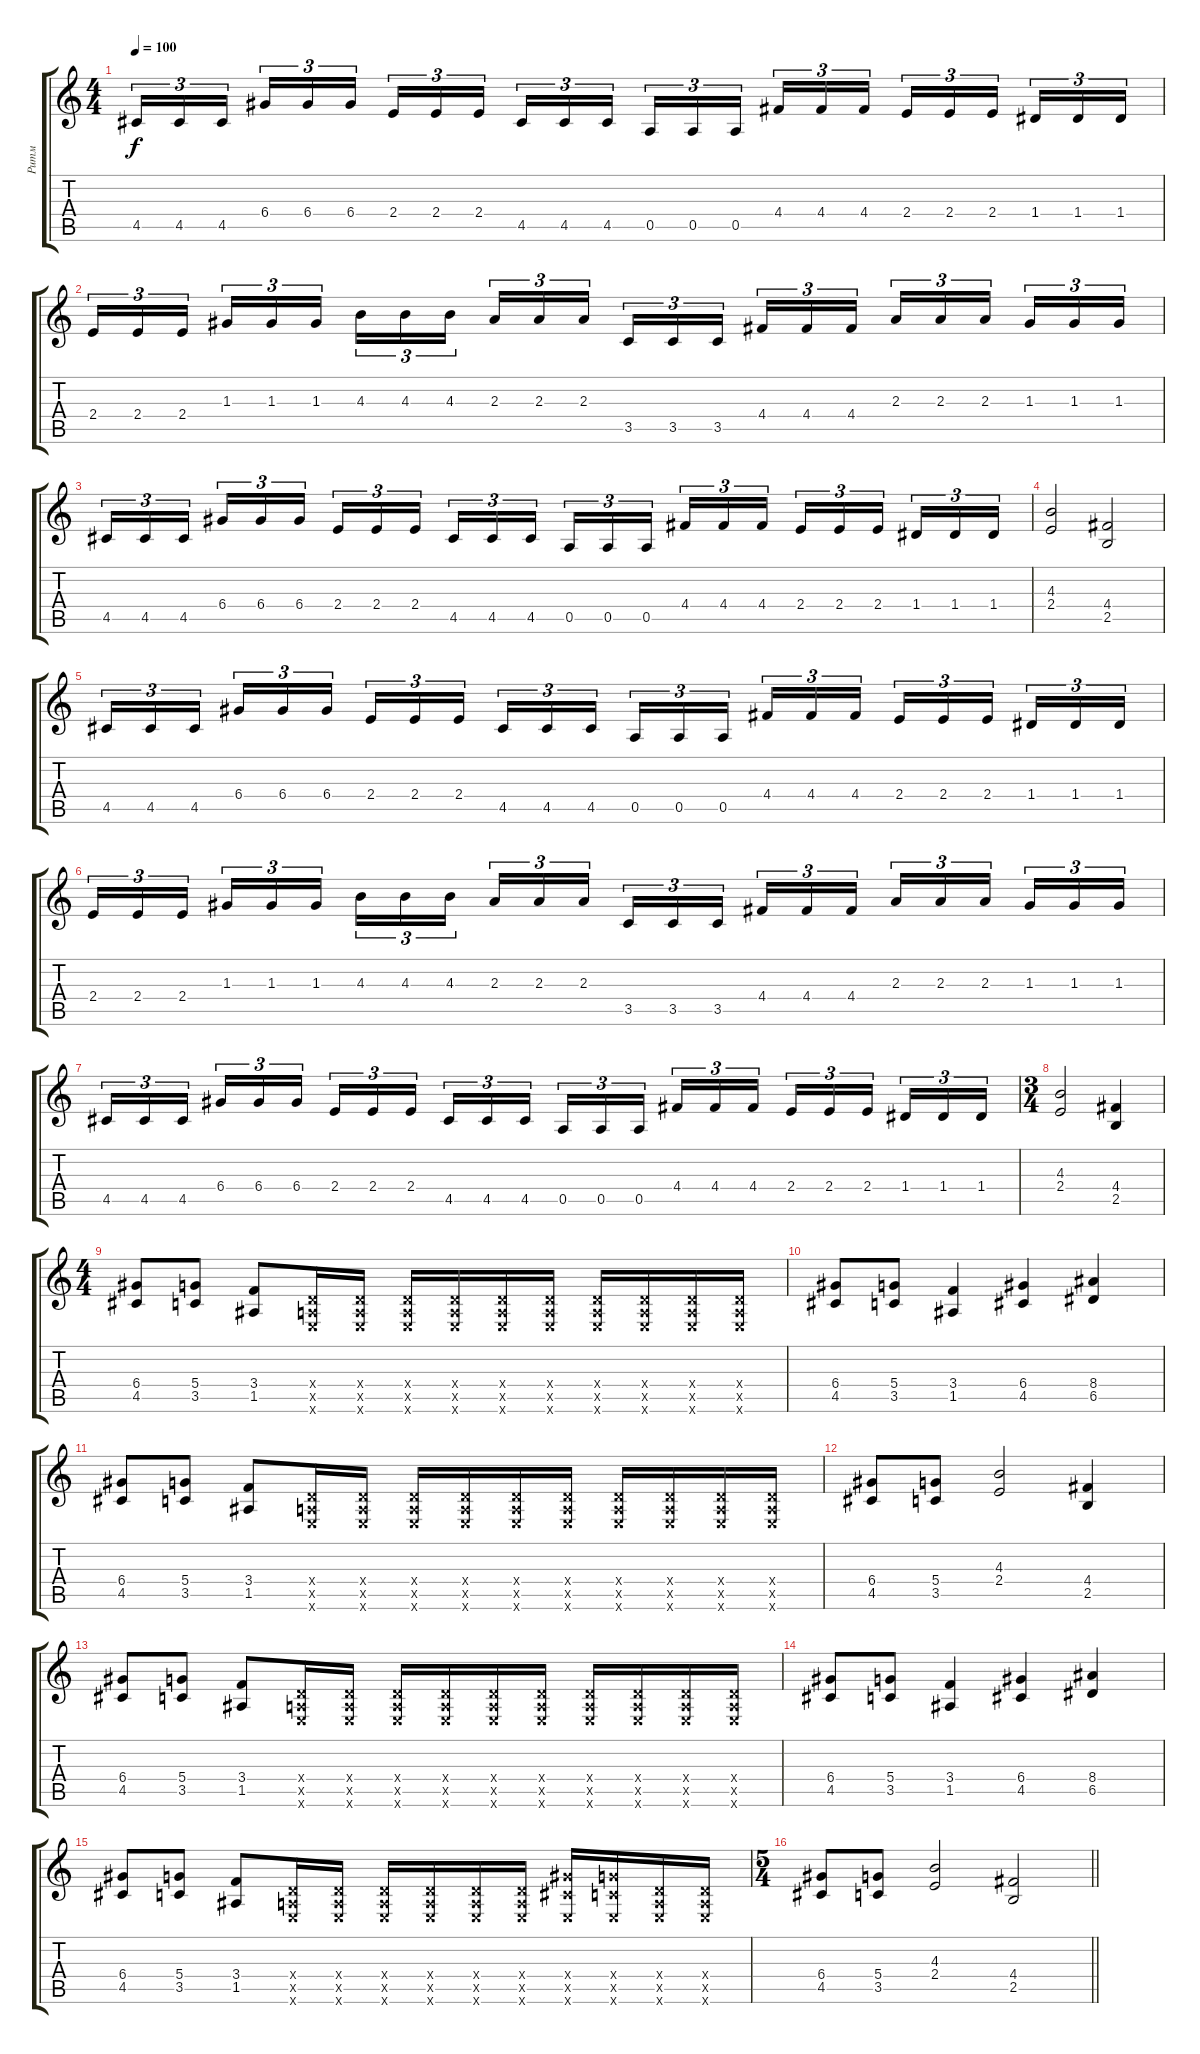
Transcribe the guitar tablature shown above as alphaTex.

\track ("Ритм" "Ритм") {instrument overdrivenguitar}
\staff {score tabs}
\tuning (E4 B3 G3 D3 A2 E2) {hide}
\ts (4 4)
\tempo 100
\clef g2
\ks c
4.5.16{tu (3 2) dy f} 4.5.16{tu (3 2)} 4.5.16{tu (3 2) beam splitsecondary} 6.4.16{tu (3 2)} 6.4.16{tu (3 2)} 6.4.16{tu (3 2)} 2.4.16{tu (3 2)} 2.4.16{tu (3 2)} 2.4.16{tu (3 2) beam splitsecondary} 4.5.16{tu (3 2)} 4.5.16{tu (3 2)} 4.5.16{tu (3 2)} 0.5.16{tu (3 2)} 0.5.16{tu (3 2)} 0.5.16{tu (3 2) beam splitsecondary} 4.4.16{tu (3 2)} 4.4.16{tu (3 2)} 4.4.16{tu (3 2)} 2.4.16{tu (3 2)} 2.4.16{tu (3 2)} 2.4.16{tu (3 2) beam splitsecondary} 1.4.16{tu (3 2)} 1.4.16{tu (3 2)} 1.4.16{tu (3 2)} |
2.4.16{tu (3 2)} 2.4.16{tu (3 2)} 2.4.16{tu (3 2) beam splitsecondary} 1.3.16{tu (3 2)} 1.3.16{tu (3 2)} 1.3.16{tu (3 2)} 4.3.16{tu (3 2)} 4.3.16{tu (3 2)} 4.3.16{tu (3 2) beam splitsecondary} 2.3.16{tu (3 2)} 2.3.16{tu (3 2)} 2.3.16{tu (3 2)} 3.5.16{tu (3 2)} 3.5.16{tu (3 2)} 3.5.16{tu (3 2) beam splitsecondary} 4.4.16{tu (3 2)} 4.4.16{tu (3 2)} 4.4.16{tu (3 2)} 2.3.16{tu (3 2)} 2.3.16{tu (3 2)} 2.3.16{tu (3 2) beam splitsecondary} 1.3.16{tu (3 2)} 1.3.16{tu (3 2)} 1.3.16{tu (3 2)} |
4.5.16{tu (3 2)} 4.5.16{tu (3 2)} 4.5.16{tu (3 2) beam splitsecondary} 6.4.16{tu (3 2)} 6.4.16{tu (3 2)} 6.4.16{tu (3 2)} 2.4.16{tu (3 2)} 2.4.16{tu (3 2)} 2.4.16{tu (3 2) beam splitsecondary} 4.5.16{tu (3 2)} 4.5.16{tu (3 2)} 4.5.16{tu (3 2)} 0.5.16{tu (3 2)} 0.5.16{tu (3 2)} 0.5.16{tu (3 2) beam splitsecondary} 4.4.16{tu (3 2)} 4.4.16{tu (3 2)} 4.4.16{tu (3 2)} 2.4.16{tu (3 2)} 2.4.16{tu (3 2)} 2.4.16{tu (3 2) beam splitsecondary} 1.4.16{tu (3 2)} 1.4.16{tu (3 2)} 1.4.16{tu (3 2)} |
(4.3 2.4).2 (4.4 2.5).2 |
4.5.16{tu (3 2)} 4.5.16{tu (3 2)} 4.5.16{tu (3 2) beam splitsecondary} 6.4.16{tu (3 2)} 6.4.16{tu (3 2)} 6.4.16{tu (3 2)} 2.4.16{tu (3 2)} 2.4.16{tu (3 2)} 2.4.16{tu (3 2) beam splitsecondary} 4.5.16{tu (3 2)} 4.5.16{tu (3 2)} 4.5.16{tu (3 2)} 0.5.16{tu (3 2)} 0.5.16{tu (3 2)} 0.5.16{tu (3 2) beam splitsecondary} 4.4.16{tu (3 2)} 4.4.16{tu (3 2)} 4.4.16{tu (3 2)} 2.4.16{tu (3 2)} 2.4.16{tu (3 2)} 2.4.16{tu (3 2) beam splitsecondary} 1.4.16{tu (3 2)} 1.4.16{tu (3 2)} 1.4.16{tu (3 2)} |
2.4.16{tu (3 2)} 2.4.16{tu (3 2)} 2.4.16{tu (3 2) beam splitsecondary} 1.3.16{tu (3 2)} 1.3.16{tu (3 2)} 1.3.16{tu (3 2)} 4.3.16{tu (3 2)} 4.3.16{tu (3 2)} 4.3.16{tu (3 2) beam splitsecondary} 2.3.16{tu (3 2)} 2.3.16{tu (3 2)} 2.3.16{tu (3 2)} 3.5.16{tu (3 2)} 3.5.16{tu (3 2)} 3.5.16{tu (3 2) beam splitsecondary} 4.4.16{tu (3 2)} 4.4.16{tu (3 2)} 4.4.16{tu (3 2)} 2.3.16{tu (3 2)} 2.3.16{tu (3 2)} 2.3.16{tu (3 2) beam splitsecondary} 1.3.16{tu (3 2)} 1.3.16{tu (3 2)} 1.3.16{tu (3 2)} |
4.5.16{tu (3 2)} 4.5.16{tu (3 2)} 4.5.16{tu (3 2) beam splitsecondary} 6.4.16{tu (3 2)} 6.4.16{tu (3 2)} 6.4.16{tu (3 2)} 2.4.16{tu (3 2)} 2.4.16{tu (3 2)} 2.4.16{tu (3 2) beam splitsecondary} 4.5.16{tu (3 2)} 4.5.16{tu (3 2)} 4.5.16{tu (3 2)} 0.5.16{tu (3 2)} 0.5.16{tu (3 2)} 0.5.16{tu (3 2) beam splitsecondary} 4.4.16{tu (3 2)} 4.4.16{tu (3 2)} 4.4.16{tu (3 2)} 2.4.16{tu (3 2)} 2.4.16{tu (3 2)} 2.4.16{tu (3 2) beam splitsecondary} 1.4.16{tu (3 2)} 1.4.16{tu (3 2)} 1.4.16{tu (3 2)} |
\ts (3 4)
(4.3 2.4).2 (4.4 2.5).4 |
\ts (4 4)
(6.4 4.5).8 (5.4 3.5).8 (3.4 1.5).8 (0.4{x} 0.5{x} 0.6{x}).16 (0.4{x} 0.5{x} 0.6{x}).16 (0.4{x} 0.5{x} 0.6{x}).16 (0.4{x} 0.5{x} 0.6{x}).16 (0.4{x} 0.5{x} 0.6{x}).16 (0.4{x} 0.5{x} 0.6{x}).16 (0.4{x} 0.5{x} 0.6{x}).16 (0.4{x} 0.5{x} 0.6{x}).16 (0.4{x} 0.5{x} 0.6{x}).16 (0.4{x} 0.5{x} 0.6{x}).16 |
(6.4 4.5).8 (5.4 3.5).8 (3.4 1.5).4 (6.4 4.5).4 (8.4 6.5).4 |
(6.4 4.5).8 (5.4 3.5).8 (3.4 1.5).8 (0.4{x} 0.5{x} 0.6{x}).16 (0.4{x} 0.5{x} 0.6{x}).16 (0.4{x} 0.5{x} 0.6{x}).16 (0.4{x} 0.5{x} 0.6{x}).16 (0.4{x} 0.5{x} 0.6{x}).16 (0.4{x} 0.5{x} 0.6{x}).16 (0.4{x} 0.5{x} 0.6{x}).16 (0.4{x} 0.5{x} 0.6{x}).16 (0.4{x} 0.5{x} 0.6{x}).16 (0.4{x} 0.5{x} 0.6{x}).16 |
(6.4 4.5).8 (5.4 3.5).8 (4.3 2.4).2 (4.4 2.5).4 |
(6.4 4.5).8 (5.4 3.5).8 (3.4 1.5).8 (0.4{x} 0.5{x} 0.6{x}).16 (0.4{x} 0.5{x} 0.6{x}).16 (0.4{x} 0.5{x} 0.6{x}).16 (0.4{x} 0.5{x} 0.6{x}).16 (0.4{x} 0.5{x} 0.6{x}).16 (0.4{x} 0.5{x} 0.6{x}).16 (0.4{x} 0.5{x} 0.6{x}).16 (0.4{x} 0.5{x} 0.6{x}).16 (0.4{x} 0.5{x} 0.6{x}).16 (0.4{x} 0.5{x} 0.6{x}).16 |
(6.4 4.5).8 (5.4 3.5).8 (3.4 1.5).4 (6.4 4.5).4 (8.4 6.5).4 |
(6.4 4.5).8 (5.4 3.5).8 (3.4 1.5).8 (0.4{x} 0.5{x} 0.6{x}).16 (0.4{x} 0.5{x} 0.6{x}).16 (0.4{x} 0.5{x} 0.6{x}).16 (0.4{x} 0.5{x} 0.6{x}).16 (0.4{x} 0.5{x} 0.6{x}).16 (0.4{x} 0.5{x} 0.6{x}).16 (6.4{x} 4.5{x} 0.6{x}).16 (5.4{x} 3.5{x} 0.6{x}).16 (0.4{x} 0.5{x} 0.6{x}).16 (0.4{x} 0.5{x} 0.6{x}).16 |
\ts (5 4)
\barLineRight lightlight
(6.4 4.5).8 (5.4 3.5).8 (4.3 2.4).2 (4.4 2.5).2
